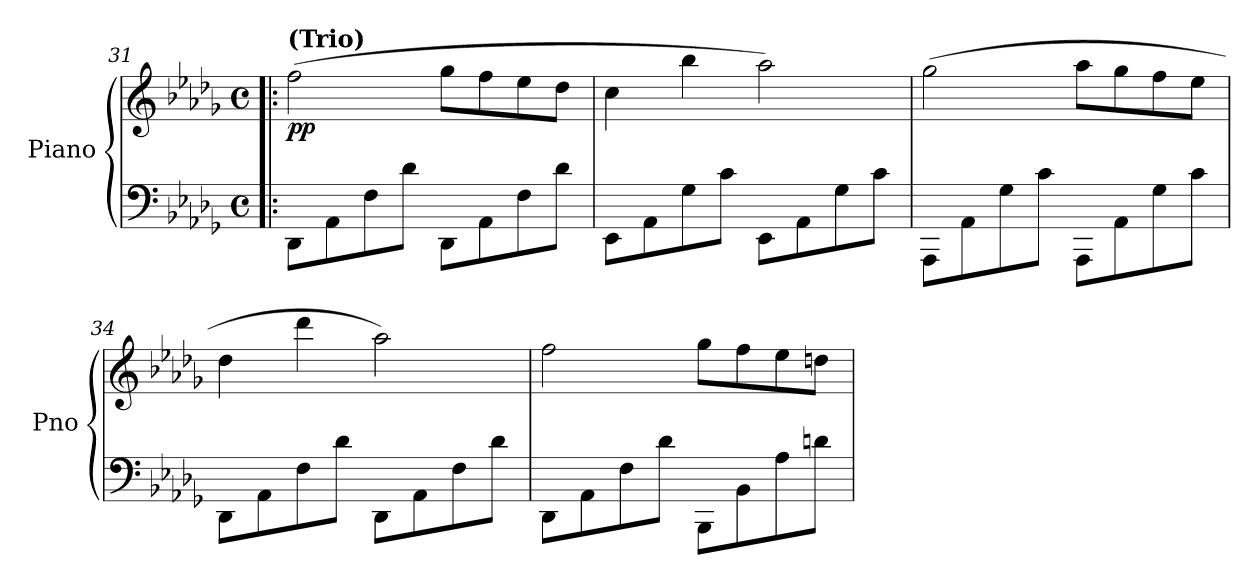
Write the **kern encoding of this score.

**kern	**kern	**dynam
*part1	*part1	*part1
*staff2	*staff1	*staff1/2
*I"Piano	*	*
*I'Pno	*	*
!!LO:LB:g=z
*clefF4	*clefG2	*
*k[b-e-a-d-g-]	*k[b-e-a-d-g-]	*
*M4/4	*M4/4	*
*met(c)	*met(c)	*
=31!|:	=31!|:	=31!|:
!	!LO:TX:a:B:t=(Trio)	!
!	!	!LO:DY:b
8DD-\L	(2ff\	pp
8AA-\	.	.
8F\	.	.
8d-\J	.	.
8DD-\L	8gg-\L	.
8AA-\	8ff\	.
8F\	8ee-\	.
8d-\J	8dd-\J	.
=32	=32	=32
8EE-\L	4cc\	.
8AA-\	.	.
8G-\	4bb-\	.
8c\J	.	.
8EE-\L	2aa-\)	.
8AA-\	.	.
8G-\	.	.
8c\J	.	.
=33	=33	=33
8AAA-\L	(2gg-\	.
8AA-\	.	.
8G-\	.	.
8c\J	.	.
8AAA-\L	8aa-\L	.
8AA-\	8gg-\	.
8G-\	8ff\	.
8c\J	8ee-\J	.
=34	=34	=34
8DD-\L	4dd-\	.
8AA-\	.	.
8F\	4ddd-\	.
8d-\J	.	.
8DD-\L	2aa-\)	.
8AA-\	.	.
8F\	.	.
8d-\J	.	.
!!LO:LB:g=z
=35	=35	=35
8DD-\L	2ff\	.
8AA-\	.	.
8F\	.	.
8d-\J	.	.
8BBB-\L	8gg-\L	.
8BB-\	8ff\	.
8A-\	8ee-\	.
8dn\J	8ddn\J	.
=	=	=
*-	*-	*-
